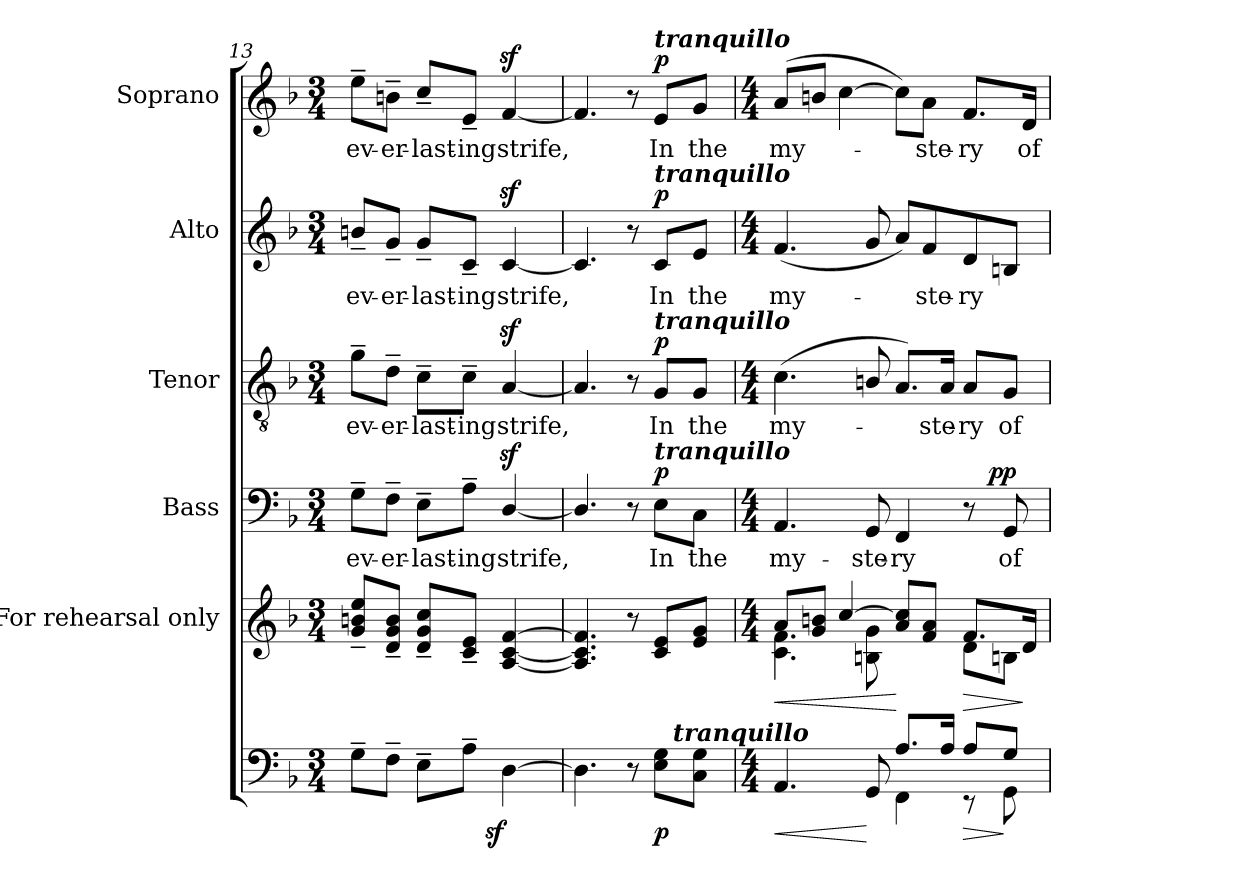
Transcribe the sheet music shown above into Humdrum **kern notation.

**kern	**dynam	**kern	**dynam	**kern	**text	**dynam	**kern	**text	**dynam	**kern	**text	**dynam	**kern	**text	**dynam
*part6	*part6	*part5	*part5	*part4	*part4	*part4	*part3	*part3	*part3	*part2	*part2	*part2	*part1	*part1	*part1
*staff6	*staff6	*staff5	*staff5	*staff4	*staff4	*staff4	*staff3	*staff3	*staff3	*staff2	*staff2	*staff2	*staff1	*staff1	*staff1
*	*	*I"For  rehearsal  only	*	*I"Bass	*	*	*I"Tenor	*	*	*I"Alto	*	*	*I"Soprano	*	*
*	*	*	*	*I'B	*	*	*I'T	*	*	*I'A	*	*	*I'S	*	*
*clefF4	*	*clefG2	*	*clefF4	*	*	*clefGv2	*	*	*clefG2	*	*	*clefG2	*	*
*	*	*	*	*	*	*	*ITrd7c12	*	*	*	*	*	*	*	*
*k[b-]	*	*k[b-]	*	*k[b-]	*	*	*k[b-]	*	*	*k[b-]	*	*	*k[b-]	*	*
*F:	*	*F:	*	*F:	*	*	*F:	*	*	*F:	*	*	*F:	*	*
*M3/4	*	*M3/4	*	*M3/4	*	*	*M3/4	*	*	*M3/4	*	*	*M3/4	*	*
=13	=13	=13	=13	=13	=13	=13	=13	=13	=13	=13	=13	=13	=13	=13	=13
!	!	!	!	!	!LO:LY:b:color=#000000	!	!	!	!	!	!	!	!	!	!
!	!	!	!	!	!	!	!	!LO:LY:b:color=#000000	!	!	!	!	!	!	!
!	!	!	!	!	!	!	!	!	!	!	!LO:LY:b:color=#000000	!	!	!	!
!	!	!	!	!	!	!	!	!	!	!	!	!	!	!LO:LY:b:color=#000000	!
*^	*	*	*	*	*	*	*	*	*	*	*	*	*	*	*
8G~i\L	4ryy	.	8gi/~ 8bni~ 8eei~L	.	8G~i\L	ev-	.	8G~i\L	ev-	.	8bn~i/L	ev-	.	8ee~i\L	ev-	.
!	!	!	!	!	!	!LO:LY:b:color=#000000	!	!	!	!	!	!	!	!	!	!
!	!	!	!	!	!	!	!	!	!LO:LY:b:color=#000000	!	!	!	!	!	!	!
!	!	!	!	!	!	!	!	!	!	!	!	!LO:LY:b:color=#000000	!	!	!	!
!	!	!	!	!	!	!	!	!	!	!	!	!	!	!	!LO:LY:b:color=#000000	!
8F~i\J	.	.	8di/~ 8gi~ 8bi~J	.	8F~i\J	-er-	.	8D~i\J	-er-	.	8g~i/J	-er-	.	8bn~i\J	-er-	.
!	!	!	!	!	!	!LO:LY:b:color=#000000	!	!	!	!	!	!	!	!	!	!
!	!	!	!	!	!	!	!	!	!LO:LY:b:color=#000000	!	!	!	!	!	!	!
!	!	!	!	!	!	!	!	!	!	!	!	!LO:LY:b:color=#000000	!	!	!	!
!	!	!	!	!	!	!	!	!	!	!	!	!	!	!	!LO:LY:b:color=#000000	!
8E~i\L	8ryy	.	8di/~ 8gi~ 8cci~L	.	8E~i\L	-last-	.	8C~i\L	-last-	.	8g~i/L	-last-	.	8cc~i/L	-last-	.
!	!	!	!	!	!	!LO:LY:b:color=#000000	!	!	!	!	!	!	!	!	!	!
!	!	!	!	!	!	!	!	!	!LO:LY:b:color=#000000	!	!	!	!	!	!	!
!	!	!	!	!	!	!	!	!	!	!	!	!LO:LY:b:color=#000000	!	!	!	!
!	!	!	!	!	!	!	!	!	!	!	!	!	!	!	!LO:LY:b:color=#000000	!
8A~i\J	16ryy	.	8ci/~ 8ei~J	.	8A~i\J	-ing	.	8C~i\J	-ing	.	8c~i/J	-ing	.	8e~i/J	-ing	.
.	256..ryy	.	.	.	.	.	.	.	.	.	.	.	.	.	.	.
.	4ryy	sf	.	.	.	.	.	.	.	.	.	.	.	.	.	.
!	!	!	!	!	!	!LO:LY:b:color=#000000	!	!	!	!	!	!	!	!	!	!
!	!	!	!	!	!	!	!	!	!LO:LY:b:color=#000000	!	!	!	!	!	!	!
!	!	!	!	!	!	!	!	!	!	!	!	!LO:LY:b:color=#000000	!	!	!	!
!	!	!	!	!	!	!	!	!	!	!	!	!	!	!	!LO:LY:b:color=#000000	!
[4Di\	.	.	[4Ai/ [4ci [4fi	.	[4Dzi/	strife,	.	[4AAzi/	strife,	.	[4czi/	strife,	.	[4fzi/	strife,	.
.	32ryy	.	.	.	.	.	.	.	.	.	.	.	.	.	.	.
.	64ryy	.	.	.	.	.	.	.	.	.	.	.	.	.	.	.
.	128ryy	.	.	.	.	.	.	.	.	.	.	.	.	.	.	.
.	1024ryy	.	.	.	.	.	.	.	.	.	.	.	.	.	.	.
!!LO:PB:g=z
=14	=14	=14	=14	=14	=14	=14	=14	=14	=14	=14	=14	=14	=14	=14	=14	=14
4.Di\]	2ryy	.	4.Ai/] 4.ci] 4.fi]	.	4.Di/]	.	.	4.AAi/]	.	.	4.ci/]	.	.	4.fi/]	.	.
8r	.	.	8r	.	8r	.	.	8r	.	.	8r	.	.	8r	.	.
!	!	!	!	!	!	!LO:LY:b:color=#000000	!	!	!	!	!	!	!	!	!	!
!	!	!	!	!	!	!	!	!	!LO:LY:b:color=#000000	!	!	!	!	!	!	!
!	!	!	!	!	!	!	!	!	!	!	!	!LO:LY:b:color=#000000	!	!	!	!
!	!	!	!	!	!	!	!	!	!	!	!	!	!	!LO:TX:a:Bi:t=tranquillo	!	!
!	!	!	!	!	!	!	!	!	!	!	!LO:TX:a:Bi:t=tranquillo	!	!	!	!	!
!	!	!	!	!	!	!	!	!LO:TX:a:Bi:t=tranquillo	!	!	!	!	!	!	!	!
!	!	!	!	!	!LO:TX:a:Bi:t=tranquillo	!	!	!	!	!	!	!	!	!	!	!
!	!	!	!	!	!	!	!	!	!	!	!	!	!	!	!LO:LY:b:color=#000000	!
8Ei\ 8GiL	32ryy	p	8ci/ 8eiL	.	8Ei\L	In	p	8GGi/L	In	p	8ci/L	In	p	8ei/L	In	p
.	128...ryy	.	.	.	.	.	.	.	.	.	.	.	.	.	.	.
!	!LO:TX:a:Bi:t=tranquillo	!	!	!	!	!	!	!	!	!	!	!	!	!	!	!
.	8ryy	.	.	.	.	.	.	.	.	.	.	.	.	.	.	.
!	!	!	!	!	!	!LO:LY:b:color=#000000	!	!	!	!	!	!	!	!	!	!
!	!	!	!	!	!	!	!	!	!LO:LY:b:color=#000000	!	!	!	!	!	!	!
!	!	!	!	!	!	!	!	!	!	!	!	!LO:LY:b:color=#000000	!	!	!	!
!	!	!	!	!	!	!	!	!	!	!	!	!	!	!	!LO:LY:b:color=#000000	!
8Ci\ 8GiJ	.	.	8ei/ 8giJ	.	8Ci\J	the	.	8GGi/J	the	.	8ei/J	the	.	8gi/J	the	.
.	16ryy	.	.	.	.	.	.	.	.	.	.	.	.	.	.	.
.	64ryy	.	.	.	.	.	.	.	.	.	.	.	.	.	.	.
.	1024ryy	.	.	.	.	.	.	.	.	.	.	.	.	.	.	.
=15	=15	=15	=15	=15	=15	=15	=15	=15	=15	=15	=15	=15	=15	=15	=15	=15
*M4/4	*	*	*M4/4	*	*M4/4	*	*	*M4/4	*	*	*M4/4	*	*	*M4/4	*	*
!	!	!LO:HP:b	!	!LO:HP:b	!	!	!	!	!	!	!	!	!	!	!	!
*	*	*	*^	*	*	*	*	*	*	*	*	*	*	*	*	*
!	!	!	!	!	!	!	!LO:LY:b:color=#000000	!	!	!	!	!	!	!	!	!	!
!	!	!	!	!	!	!	!	!	!	!LO:LY:b:color=#000000	!	!	!	!	!	!	!
!	!	!	!	!	!	!	!	!	!	!	!	!	!LO:LY:b:color=#000000	!	!	!	!
!	!	!	!	!	!	!	!	!	!	!	!	!	!	!	!	!LO:LY:b:color=#000000	!
*	*	*	*	*	*	*^	*	*	*	*	*	*	*	*	*	*	*
4.AAi/	2ryy	<	8ai/L	4.ci\ 4.fi	<	4.AAi/	2ryy	my-	.	(4.Ci\	my-	.	(4.fi/	my-	.	(8ai/L	my-	.
.	.	.	8gi/ 8bniJ	.	.	.	.	.	.	.	.	.	.	.	.	8bni/J	.	.
.	.	.	[4cci/	.	.	.	.	.	.	.	.	.	.	.	.	[4cci\	.	.
!	!	!	!	!	!	!	!	!LO:LY:b:color=#000000	!	!	!	!	!	!	!	!	!	!
8GGi/	.	[	.	8Bni\ 8gi	.	8GGi/	.	-ste-	.	8BBni/	.	.	8gi/	.	.	.	.	.
!	!	!	!	!	!	!	!	!LO:LY:b:color=#000000	!	!	!	!	!	!	!	!	!	!
8.Ai/L	4FFi\	.	8ai/ 8cci]L	4ryy	[	4FFi/	4ryy	-ry	.	8.AAi/L)	.	.	8ai/L)	.	.	8cci\L])	.	.
!	!	!	!	!	!	!	!	!	!	!	!	!	!	!LO:LY:b:color=#000000	!	!	!	!
!	!	!	!	!	!	!	!	!	!	!	!	!	!	!	!	!	!LO:LY:b:color=#000000	!
.	.	.	8fi/ 8aiJ	.	.	.	.	.	.	.	.	.	8fi/	-ste-	.	8ai\J	-ste-	.
!	!	!	!	!	!	!	!	!	!	!	!LO:LY:b:color=#000000	!	!	!	!	!	!	!
16Ai/Jk	.	.	.	.	.	.	.	.	.	16AAi/Jk	-ste-	.	.	.	.	.	.	.
!	!	!LO:HP:b	!	!	!LO:HP:b	!	!	!	!	!	!	!	!	!	!	!	!	!
!	!	!	!	!	!	!	!	!	!	!	!LO:LY:b:color=#000000	!	!	!	!	!	!	!
!	!	!	!	!	!	!	!	!	!	!	!	!	!	!LO:LY:b:color=#000000	!	!	!	!
!	!	!	!	!	!	!	!	!	!	!	!	!	!	!	!	!	!LO:LY:b:color=#000000	!
8Ai/L	8r	>	8.fi/L	8di\L	>	8r	16ryy	.	.	8AAi/L	-ry	.	8di/	-ry	.	8.fi/L	-ry	.
.	.	.	.	.	.	.	128...ryy	.	.	.	.	.	.	.	.	.	.	.
.	.	.	.	.	.	.	8ryy	.	pp	.	.	.	.	.	.	.	.	.
!	!	!	!	!	!	!	!	!LO:LY:b:color=#000000	!	!	!	!	!	!	!	!	!	!
!	!	!	!	!	!	!	!	!	!	!	!LO:LY:b:color=#000000	!	!	!	!	!	!	!
8Gi/J	8GGi\	]	.	8Bni\J	.	8GGi/	.	of	.	8GGi/J	of	.	8Bni/J	.	.	.	.	.
!	!	!	!	!	!	!	!	!	!	!	!	!	!	!	!	!	!LO:LY:b:color=#000000	!
.	.	.	16di/Jk	.	]	.	.	.	.	.	.	.	.	.	.	16di/Jk	of	.
.	.	.	.	.	.	.	32ryy	.	.	.	.	.	.	.	.	.	.	.
.	.	.	.	.	.	.	64ryy	.	.	.	.	.	.	.	.	.	.	.
.	.	.	.	.	.	.	1024ryy	.	.	.	.	.	.	.	.	.	.	.
*v	*v	*	*	*	*	*v	*v	*	*	*	*	*	*	*	*	*	*	*
*	*	*v	*v	*	*	*	*	*	*	*	*	*	*	*	*	*
=	=	=	=	=	=	=	=	=	=	=	=	=	=	=	=
*-	*-	*-	*-	*-	*-	*-	*-	*-	*-	*-	*-	*-	*-	*-	*-
